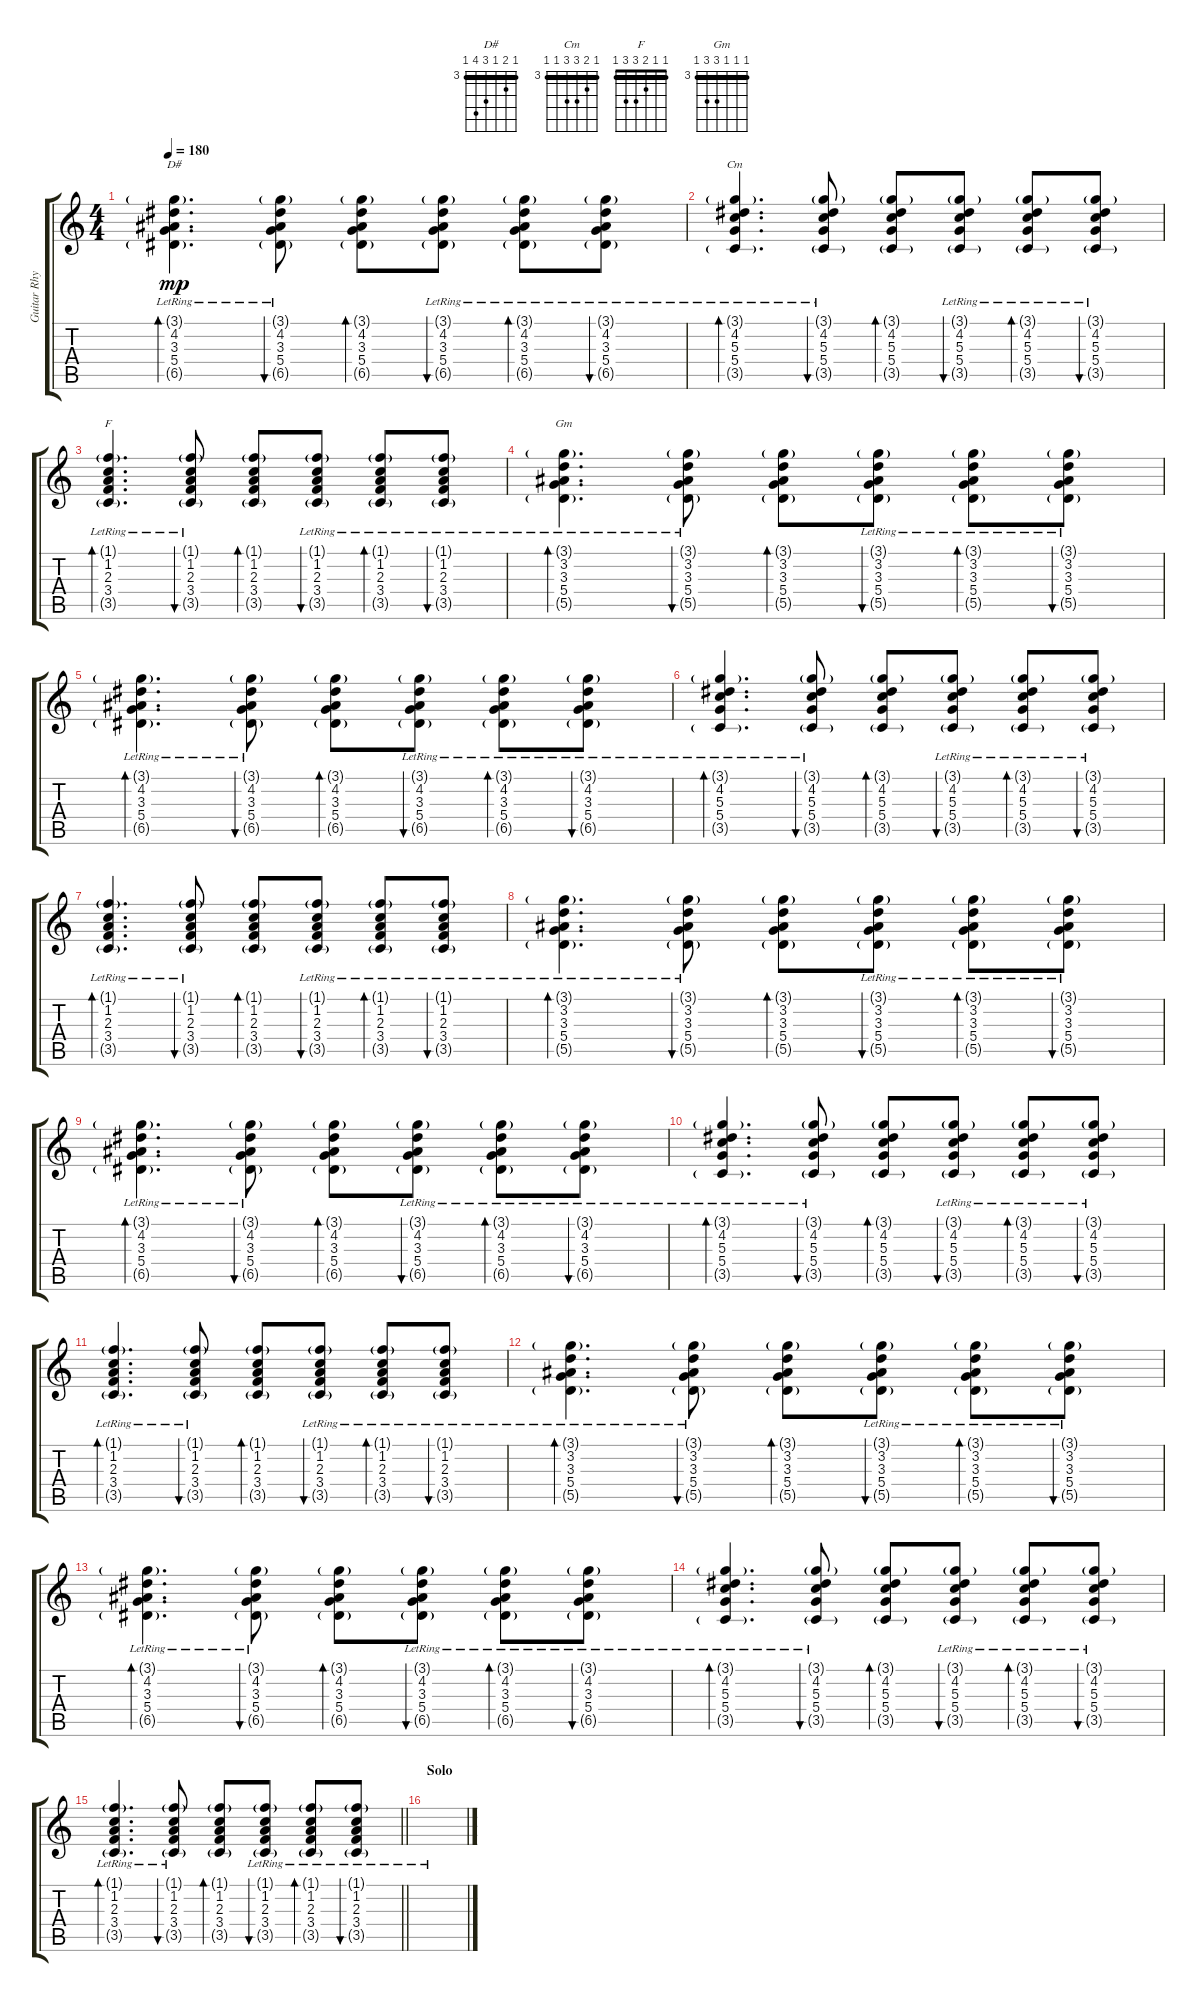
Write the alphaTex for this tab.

\track ("Guitar Rhythm" "Guitar Rhy") {instrument acousticguitarsteel}
\staff {score tabs}
\tuning (E4 B3 G3 D3 A2 E2) {hide}
\chord ("D#" 3 4 3 5 6 3) {firstfret 3 barre 3}
\chord ("Cm" 3 4 5 5 3 3) {firstfret 3 barre 3}
\chord ("F" 1 1 2 3 3 1) {barre 1}
\chord ("Gm" 3 3 3 5 5 3) {firstfret 3 barre 3}
\ts (4 4)
\tempo 180
\clef g2
\ks c
(3.1{g lr} 4.2{lr} 3.3{lr} 5.4{lr} 6.5{g lr}).4{d bd 60 ch "D#" dy mp} (3.1{g lr} 4.2{lr} 3.3{lr} 5.4{lr} 6.5{g lr}).8{bu 60} (3.1{g} 4.2 3.3 5.4 6.5{g}).8{bd 60} (3.1{g lr} 4.2{lr} 3.3{lr} 5.4{lr} 6.5{g lr}).8{bu 60} (3.1{g lr} 4.2{lr} 3.3{lr} 5.4{lr} 6.5{g lr}).8{bd 60} (3.1{g lr} 4.2{lr} 3.3{lr} 5.4{lr} 6.5{g lr}).8{bu 60} |
(3.1{g lr} 4.2{lr} 5.3{lr} 5.4{lr} 3.5{g lr}).4{d bd 60 ch "Cm"} (3.1{g lr} 4.2{lr} 5.3{lr} 5.4{lr} 3.5{g lr}).8{bu 60} (3.1{g} 4.2 5.3 5.4 3.5{g}).8{bd 60} (3.1{g lr} 4.2{lr} 5.3{lr} 5.4{lr} 3.5{g lr}).8{bu 60} (3.1{g lr} 4.2{lr} 5.3{lr} 5.4{lr} 3.5{g lr}).8{bd 60} (3.1{g lr} 4.2{lr} 5.3{lr} 5.4{lr} 3.5{g lr}).8{bu 60} |
(1.1{g lr} 1.2{lr} 2.3{lr} 3.4{lr} 3.5{g lr}).4{d bd 60 ch "F"} (1.1{g lr} 1.2{lr} 2.3{lr} 3.4{lr} 3.5{g lr}).8{bu 60} (1.1{g} 1.2 2.3 3.4 3.5{g}).8{bd 60} (1.1{g lr} 1.2{lr} 2.3{lr} 3.4{lr} 3.5{g lr}).8{bu 60} (1.1{g lr} 1.2{lr} 2.3{lr} 3.4{lr} 3.5{g lr}).8{bd 60} (1.1{g lr} 1.2{lr} 2.3{lr} 3.4{lr} 3.5{g lr}).8{bu 60} |
(3.1{g lr} 3.2{lr} 3.3{lr} 5.4{lr} 5.5{g lr}).4{d bd 60 ch "Gm"} (3.1{g lr} 3.2{lr} 3.3{lr} 5.4{lr} 5.5{g lr}).8{bu 60} (3.1{g} 3.2 3.3 5.4 5.5{g}).8{bd 60} (3.1{g lr} 3.2{lr} 3.3{lr} 5.4{lr} 5.5{g lr}).8{bu 60} (3.1{g lr} 3.2{lr} 3.3{lr} 5.4{lr} 5.5{g lr}).8{bd 60} (3.1{g lr} 3.2{lr} 3.3{lr} 5.4{lr} 5.5{g lr}).8{bu 60} |
(3.1{g lr} 4.2{lr} 3.3{lr} 5.4{lr} 6.5{g lr}).4{d bd 60} (3.1{g lr} 4.2{lr} 3.3{lr} 5.4{lr} 6.5{g lr}).8{bu 60} (3.1{g} 4.2 3.3 5.4 6.5{g}).8{bd 60} (3.1{g lr} 4.2{lr} 3.3{lr} 5.4{lr} 6.5{g lr}).8{bu 60} (3.1{g lr} 4.2{lr} 3.3{lr} 5.4{lr} 6.5{g lr}).8{bd 60} (3.1{g lr} 4.2{lr} 3.3{lr} 5.4{lr} 6.5{g lr}).8{bu 60} |
(3.1{g lr} 4.2{lr} 5.3{lr} 5.4{lr} 3.5{g lr}).4{d bd 60} (3.1{g lr} 4.2{lr} 5.3{lr} 5.4{lr} 3.5{g lr}).8{bu 60} (3.1{g} 4.2 5.3 5.4 3.5{g}).8{bd 60} (3.1{g lr} 4.2{lr} 5.3{lr} 5.4{lr} 3.5{g lr}).8{bu 60} (3.1{g lr} 4.2{lr} 5.3{lr} 5.4{lr} 3.5{g lr}).8{bd 60} (3.1{g lr} 4.2{lr} 5.3{lr} 5.4{lr} 3.5{g lr}).8{bu 60} |
(1.1{g lr} 1.2{lr} 2.3{lr} 3.4{lr} 3.5{g lr}).4{d bd 60} (1.1{g lr} 1.2{lr} 2.3{lr} 3.4{lr} 3.5{g lr}).8{bu 60} (1.1{g} 1.2 2.3 3.4 3.5{g}).8{bd 60} (1.1{g lr} 1.2{lr} 2.3{lr} 3.4{lr} 3.5{g lr}).8{bu 60} (1.1{g lr} 1.2{lr} 2.3{lr} 3.4{lr} 3.5{g lr}).8{bd 60} (1.1{g lr} 1.2{lr} 2.3{lr} 3.4{lr} 3.5{g lr}).8{bu 60} |
(3.1{g lr} 3.2{lr} 3.3{lr} 5.4{lr} 5.5{g lr}).4{d bd 60} (3.1{g lr} 3.2{lr} 3.3{lr} 5.4{lr} 5.5{g lr}).8{bu 60} (3.1{g} 3.2 3.3 5.4 5.5{g}).8{bd 60} (3.1{g lr} 3.2{lr} 3.3{lr} 5.4{lr} 5.5{g lr}).8{bu 60} (3.1{g lr} 3.2{lr} 3.3{lr} 5.4{lr} 5.5{g lr}).8{bd 60} (3.1{g lr} 3.2{lr} 3.3{lr} 5.4{lr} 5.5{g lr}).8{bu 60} |
(3.1{g lr} 4.2{lr} 3.3{lr} 5.4{lr} 6.5{g lr}).4{d bd 60} (3.1{g lr} 4.2{lr} 3.3{lr} 5.4{lr} 6.5{g lr}).8{bu 60} (3.1{g} 4.2 3.3 5.4 6.5{g}).8{bd 60} (3.1{g lr} 4.2{lr} 3.3{lr} 5.4{lr} 6.5{g lr}).8{bu 60} (3.1{g lr} 4.2{lr} 3.3{lr} 5.4{lr} 6.5{g lr}).8{bd 60} (3.1{g lr} 4.2{lr} 3.3{lr} 5.4{lr} 6.5{g lr}).8{bu 60} |
(3.1{g lr} 4.2{lr} 5.3{lr} 5.4{lr} 3.5{g lr}).4{d bd 60} (3.1{g lr} 4.2{lr} 5.3{lr} 5.4{lr} 3.5{g lr}).8{bu 60} (3.1{g} 4.2 5.3 5.4 3.5{g}).8{bd 60} (3.1{g lr} 4.2{lr} 5.3{lr} 5.4{lr} 3.5{g lr}).8{bu 60} (3.1{g lr} 4.2{lr} 5.3{lr} 5.4{lr} 3.5{g lr}).8{bd 60} (3.1{g lr} 4.2{lr} 5.3{lr} 5.4{lr} 3.5{g lr}).8{bu 60} |
(1.1{g lr} 1.2{lr} 2.3{lr} 3.4{lr} 3.5{g lr}).4{d bd 60} (1.1{g lr} 1.2{lr} 2.3{lr} 3.4{lr} 3.5{g lr}).8{bu 60} (1.1{g} 1.2 2.3 3.4 3.5{g}).8{bd 60} (1.1{g lr} 1.2{lr} 2.3{lr} 3.4{lr} 3.5{g lr}).8{bu 60} (1.1{g lr} 1.2{lr} 2.3{lr} 3.4{lr} 3.5{g lr}).8{bd 60} (1.1{g lr} 1.2{lr} 2.3{lr} 3.4{lr} 3.5{g lr}).8{bu 60} |
(3.1{g lr} 3.2{lr} 3.3{lr} 5.4{lr} 5.5{g lr}).4{d bd 60} (3.1{g lr} 3.2{lr} 3.3{lr} 5.4{lr} 5.5{g lr}).8{bu 60} (3.1{g} 3.2 3.3 5.4 5.5{g}).8{bd 60} (3.1{g lr} 3.2{lr} 3.3{lr} 5.4{lr} 5.5{g lr}).8{bu 60} (3.1{g lr} 3.2{lr} 3.3{lr} 5.4{lr} 5.5{g lr}).8{bd 60} (3.1{g lr} 3.2{lr} 3.3{lr} 5.4{lr} 5.5{g lr}).8{bu 60} |
(3.1{g lr} 4.2{lr} 3.3{lr} 5.4{lr} 6.5{g lr}).4{d bd 60} (3.1{g lr} 4.2{lr} 3.3{lr} 5.4{lr} 6.5{g lr}).8{bu 60} (3.1{g} 4.2 3.3 5.4 6.5{g}).8{bd 60} (3.1{g lr} 4.2{lr} 3.3{lr} 5.4{lr} 6.5{g lr}).8{bu 60} (3.1{g lr} 4.2{lr} 3.3{lr} 5.4{lr} 6.5{g lr}).8{bd 60} (3.1{g lr} 4.2{lr} 3.3{lr} 5.4{lr} 6.5{g lr}).8{bu 60} |
(3.1{g lr} 4.2{lr} 5.3{lr} 5.4{lr} 3.5{g lr}).4{d bd 60} (3.1{g lr} 4.2{lr} 5.3{lr} 5.4{lr} 3.5{g lr}).8{bu 60} (3.1{g} 4.2 5.3 5.4 3.5{g}).8{bd 60} (3.1{g lr} 4.2{lr} 5.3{lr} 5.4{lr} 3.5{g lr}).8{bu 60} (3.1{g lr} 4.2{lr} 5.3{lr} 5.4{lr} 3.5{g lr}).8{bd 60} (3.1{g lr} 4.2{lr} 5.3{lr} 5.4{lr} 3.5{g lr}).8{bu 60} |
\barLineRight lightlight
(1.1{g lr} 1.2{lr} 2.3{lr} 3.4{lr} 3.5{g lr}).4{d bd 60} (1.1{g lr} 1.2{lr} 2.3{lr} 3.4{lr} 3.5{g lr}).8{bu 60} (1.1{g} 1.2 2.3 3.4 3.5{g}).8{bd 60} (1.1{g lr} 1.2{lr} 2.3{lr} 3.4{lr} 3.5{g lr}).8{bu 60} (1.1{g lr} 1.2{lr} 2.3{lr} 3.4{lr} 3.5{g lr}).8{bd 60} (1.1{g lr} 1.2{lr} 2.3{lr} 3.4{lr} 3.5{g lr}).8{bu 60} |
\section ("" "Solo")
